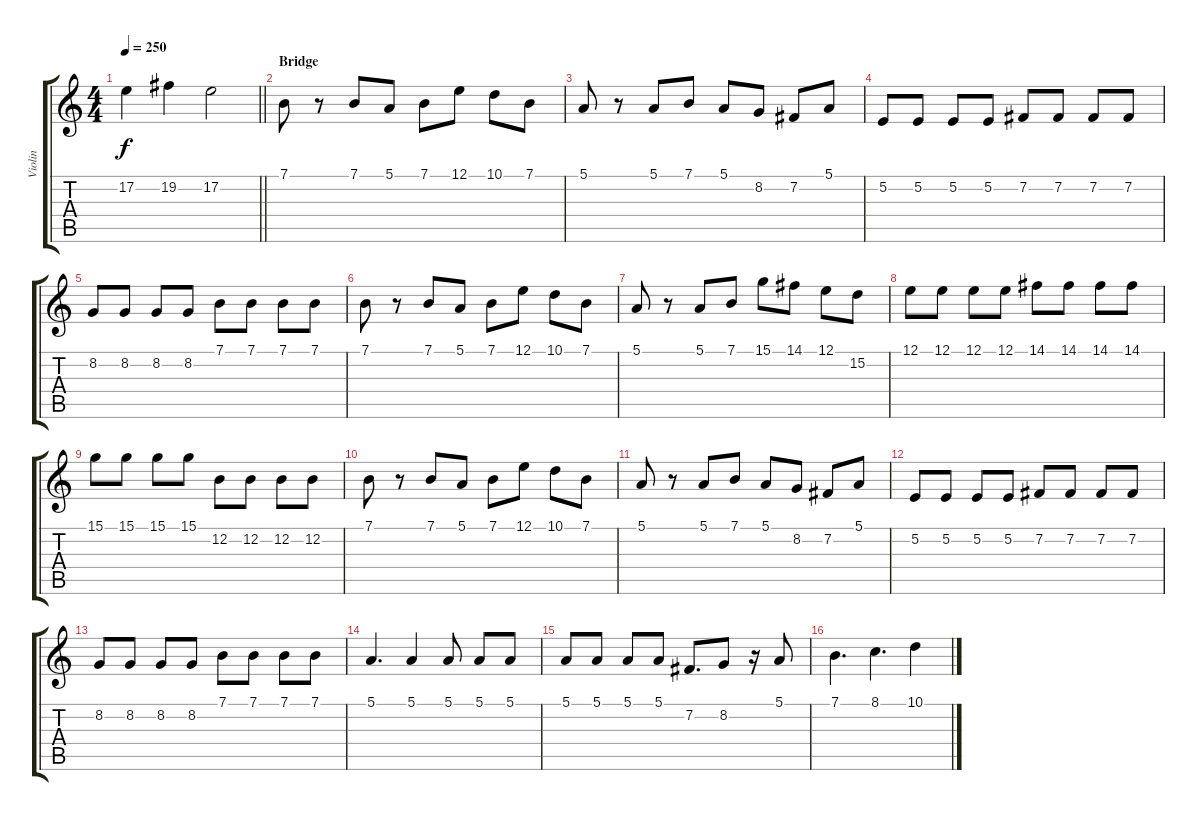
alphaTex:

\track ("Violin" "Violin") {instrument violin}
\staff {score tabs}
\tuning (E4 B3 G3 D3 A2 E2) {hide}
\ts (4 4)
\tempo 250
\clef g2
\barLineRight lightlight
\ks c
17.2.4{dy f} 19.2.4 17.2.2 |
\section ("" "Bridge")
7.1.8{volume 10} r.8 7.1.8 5.1.8 7.1.8 12.1.8 10.1.8 7.1.8 |
5.1.8 r.8 5.1.8 7.1.8 5.1.8 8.2.8 7.2.8 5.1.8 |
5.2.8 5.2.8 5.2.8 5.2.8 7.2.8 7.2.8 7.2.8 7.2.8 |
8.2.8 8.2.8 8.2.8 8.2.8 7.1.8 7.1.8 7.1.8 7.1.8 |
7.1.8 r.8 7.1.8 5.1.8 7.1.8 12.1.8 10.1.8 7.1.8 |
5.1.8 r.8 5.1.8 7.1.8 15.1.8 14.1.8 12.1.8 15.2.8 |
12.1.8 12.1.8 12.1.8 12.1.8 14.1.8 14.1.8 14.1.8 14.1.8 |
15.1.8 15.1.8 15.1.8 15.1.8 12.2.8 12.2.8 12.2.8 12.2.8 |
7.1.8 r.8 7.1.8 5.1.8 7.1.8 12.1.8 10.1.8 7.1.8 |
5.1.8 r.8 5.1.8 7.1.8 5.1.8 8.2.8 7.2.8 5.1.8 |
5.2.8 5.2.8 5.2.8 5.2.8 7.2.8 7.2.8 7.2.8 7.2.8 |
8.2.8 8.2.8 8.2.8 8.2.8 7.1.8 7.1.8 7.1.8 7.1.8 |
5.1.4{d} 5.1.4 5.1.8 5.1.8 5.1.8 |
5.1.8 5.1.8 5.1.8 5.1.8 7.2.8{d} 8.2.8 r.16 5.1.8 |
7.1.4{d} 8.1.4{d} 10.1.4
